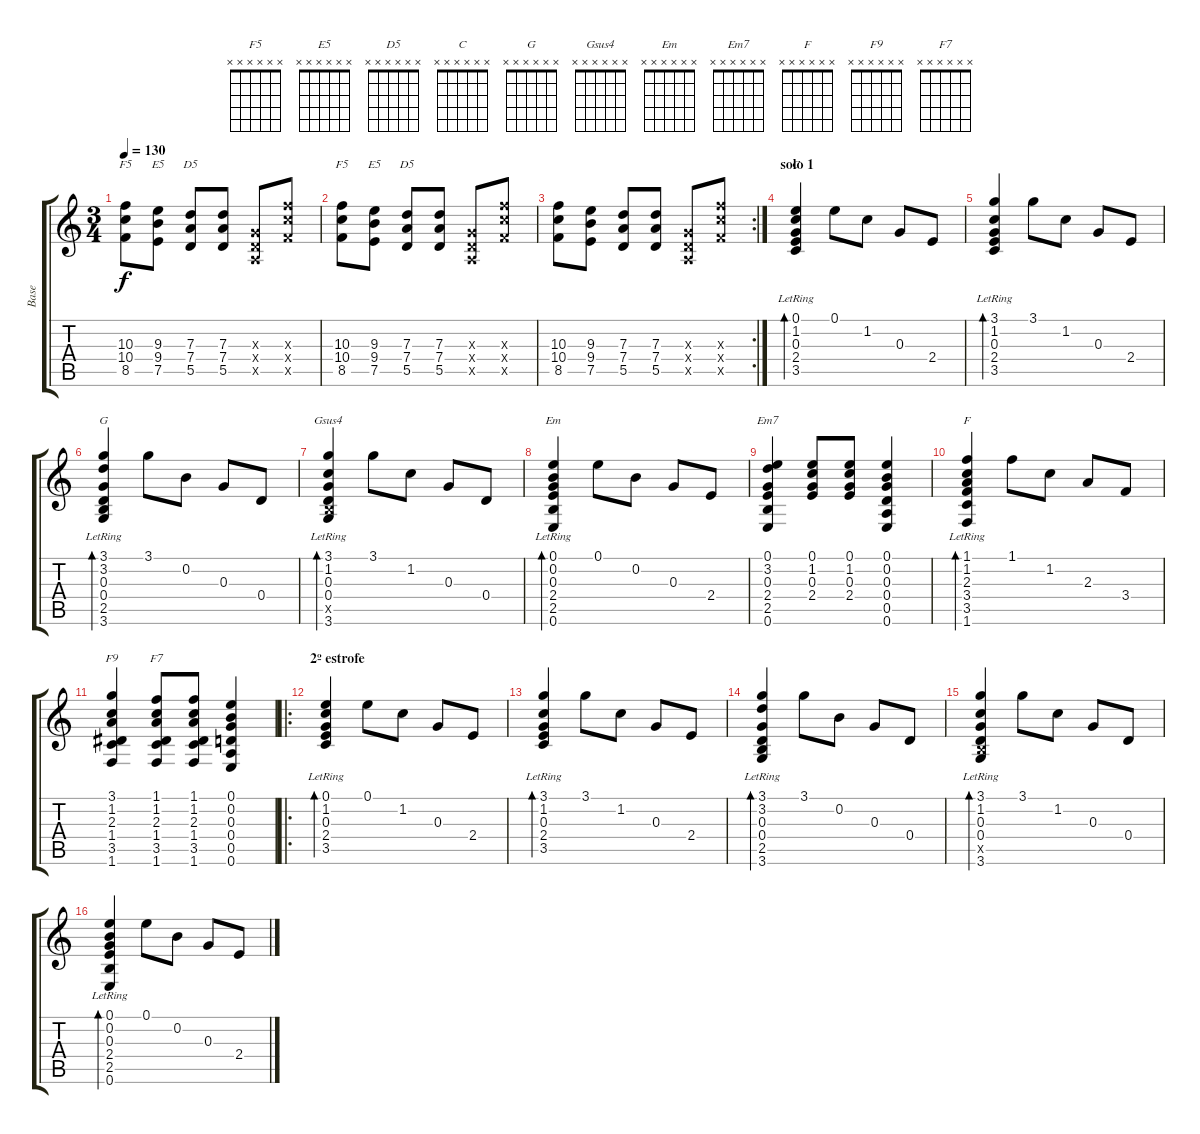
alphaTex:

\track ("Base" "Base") {instrument acousticguitarsteel}
\staff {score tabs}
\tuning (E4 B3 G3 D3 A2 E2) {hide}
\chord ("F5" x x 10 10 8 x) {firstfret 8}
\chord ("E5" x x 9 9 7 x) {firstfret 7}
\chord ("D5" x x 7 7 5 x) {firstfret 5}
\chord ("F5" x x x x x x) {firstfret 0}
\chord ("E5" x x x x x x) {firstfret 0}
\chord ("D5" x x x x x x) {firstfret 0}
\chord ("C" x x x x x x) {firstfret 0}
\chord ("G" x x x x x x) {firstfret 0}
\chord ("Gsus4" x x x x x x) {firstfret 0}
\chord ("Em" x x x x x x) {firstfret 0}
\chord ("Em7" x x x x x x) {firstfret 0}
\chord ("F" x x x x x x) {firstfret 0}
\chord ("F9" x x x x x x) {firstfret 0}
\chord ("F7" x x x x x x) {firstfret 0}
\ts (3 4)
\tempo 130
\clef g2
\ks c
(10.3 10.4 8.5).8{ch "F5" dy f} (9.3 9.4 7.5).8{ch "E5"} (7.3 7.4 5.5).8{ch "D5"} (7.3 7.4 5.5).8 (0.3{x} 0.4{x} 0.5{x}).8 (10.3{x} 10.4{x} 8.5{x}).8 |
(10.3 10.4 8.5).8{ch "F5"} (9.3 9.4 7.5).8{ch "E5"} (7.3 7.4 5.5).8{ch "D5"} (7.3 7.4 5.5).8 (0.3{x} 0.4{x} 0.5{x}).8 (10.3{x} 10.4{x} 8.5{x}).8 |
\rc 2
(10.3 10.4 8.5).8 (9.3 9.4 7.5).8 (7.3 7.4 5.5).8 (7.3 7.4 5.5).8 (0.3{x} 0.4{x} 0.5{x}).8 (10.3{x} 10.4{x} 8.5{x}).8 |
\section ("" "solo 1")
(0.1 1.2 0.3{lr} 2.4{lr} 3.5{lr}).4{bd 120 ch "C"} 0.1.8 1.2.8 0.3.8 2.4.8 |
(3.1{lr} 1.2{lr} 0.3{lr} 2.4{lr} 3.5{lr}).4{bd 120} 3.1.8 1.2.8 0.3.8 2.4.8 |
(3.1{lr} 3.2{lr} 0.3{lr} 0.4{lr} 2.5{lr} 3.6{lr}).4{bd 120 ch "G"} 3.1.8 0.2.8 0.3.8 0.4.8 |
(3.1{lr} 1.2{lr} 0.3{lr} 0.4{lr} 2.5{x} 3.6{lr}).4{bd 120 ch "Gsus4"} 3.1.8 1.2.8 0.3.8 0.4.8 |
(0.1{lr} 0.2{lr} 0.3{lr} 2.4{lr} 2.5{lr} 0.6{lr}).4{bd 120 ch "Em"} 0.1.8 0.2.8 0.3.8 2.4.8 |
(0.1 3.2 0.3 2.4 2.5 0.6).4{ch "Em7"} (0.1 1.2 0.3 2.4).8 (0.1 1.2 0.3 2.4).8 (0.1 0.2 0.3 0.4 0.5 0.6).4 |
(1.1{lr} 1.2{lr} 2.3{lr} 3.4{lr} 3.5{lr} 1.6{lr}).4{bd 120 ch "F"} 1.1.8 1.2.8 2.3.8 3.4.8 |
(3.1 1.2 2.3 1.4 3.5 1.6).4{ch "F9"} (1.1 1.2 2.3 1.4 3.5 1.6).8{ch "F7"} (1.1 1.2 2.3 1.4 3.5 1.6).8 (0.1 0.2 0.3 0.4 0.5 0.6).4 |
\ro
\section ("" "2º estrofe")
(0.1 1.2 0.3{lr} 2.4{lr} 3.5{lr}).4{bd 120} 0.1.8 1.2.8 0.3.8 2.4.8 |
(3.1{lr} 1.2{lr} 0.3{lr} 2.4{lr} 3.5{lr}).4{bd 120} 3.1.8 1.2.8 0.3.8 2.4.8 |
(3.1{lr} 3.2{lr} 0.3{lr} 0.4{lr} 2.5{lr} 3.6{lr}).4{bd 120} 3.1.8 0.2.8 0.3.8 0.4.8 |
(3.1{lr} 1.2{lr} 0.3{lr} 0.4{lr} 2.5{x} 3.6{lr}).4{bd 120} 3.1.8 1.2.8 0.3.8 0.4.8 |
(0.1{lr} 0.2{lr} 0.3{lr} 2.4{lr} 2.5{lr} 0.6{lr}).4{bd 120} 0.1.8 0.2.8 0.3.8 2.4.8
